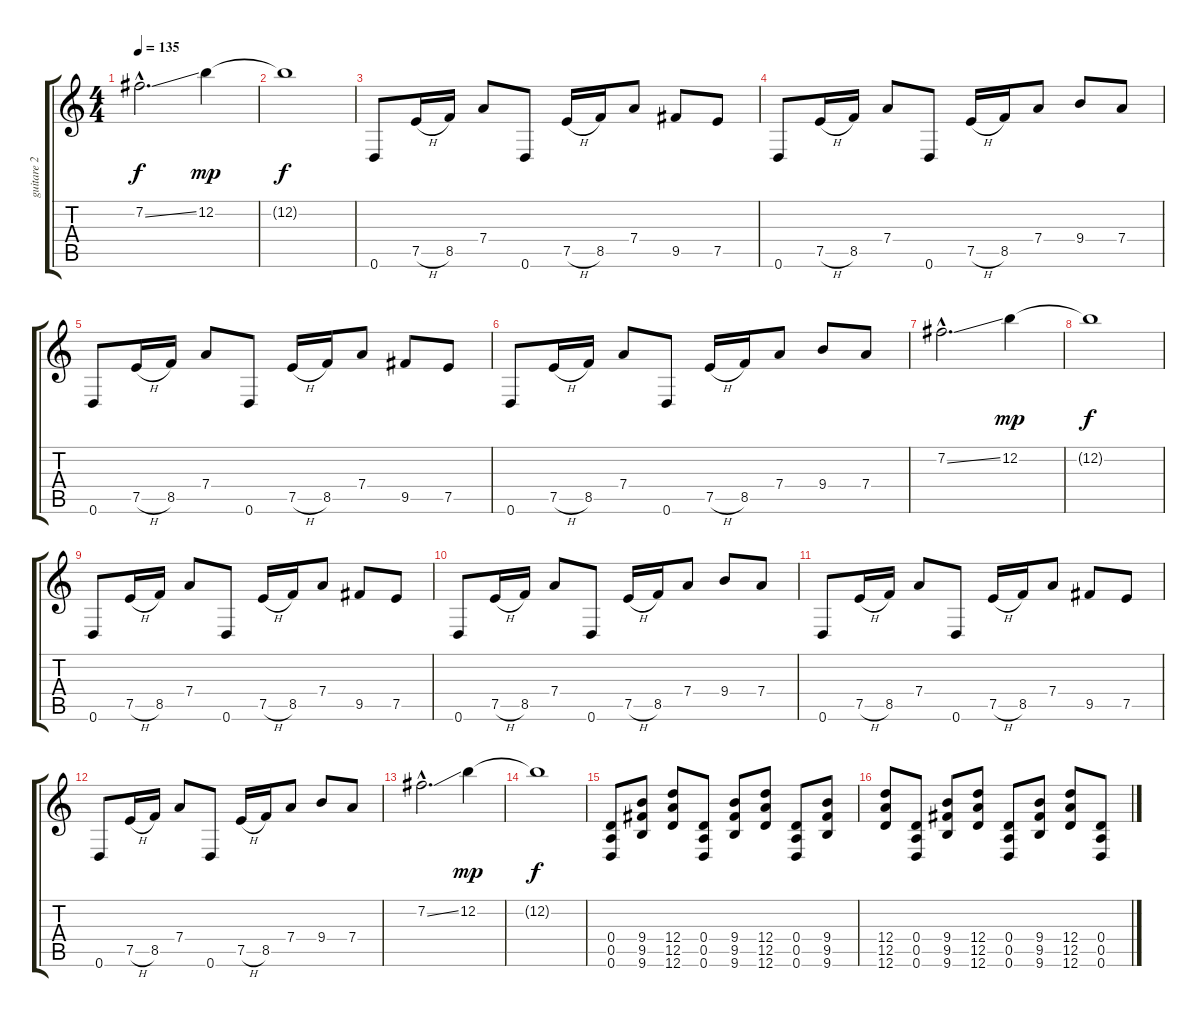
\track ("guitare 2" "guitare 2") {instrument electricguitarclean}
\staff {score tabs}
\tuning (E4 B3 G3 D3 A2 D2) {hide}
\ts (4 4)
\tempo 135
\clef g2
\ks c
7.2{ss hac}.2{d dy f} 12.2.4{dy mp} |
12.2{t}.1{dy f} |
0.6.8{instrument electricguitarjazz} 7.5{h}.16 8.5.16 7.4.8 0.6.8 7.5{h}.16 8.5.16 7.4.8 9.5.8 7.5.8 |
0.6.8 7.5{h}.16 8.5.16 7.4.8 0.6.8 7.5{h}.16 8.5.16 7.4.8 9.4.8 7.4.8 |
0.6.8{instrument electricguitarjazz} 7.5{h}.16 8.5.16 7.4.8 0.6.8 7.5{h}.16 8.5.16 7.4.8 9.5.8 7.5.8 |
0.6.8 7.5{h}.16 8.5.16 7.4.8 0.6.8 7.5{h}.16 8.5.16 7.4.8 9.4.8 7.4.8 |
7.2{ss hac}.2{d} 12.2.4{dy mp} |
12.2{t}.1{dy f} |
0.6.8{instrument electricguitarjazz} 7.5{h}.16 8.5.16 7.4.8 0.6.8 7.5{h}.16 8.5.16 7.4.8 9.5.8 7.5.8 |
0.6.8 7.5{h}.16 8.5.16 7.4.8 0.6.8 7.5{h}.16 8.5.16 7.4.8 9.4.8 7.4.8 |
0.6.8{instrument electricguitarjazz} 7.5{h}.16 8.5.16 7.4.8 0.6.8 7.5{h}.16 8.5.16 7.4.8 9.5.8 7.5.8 |
0.6.8 7.5{h}.16 8.5.16 7.4.8 0.6.8 7.5{h}.16 8.5.16 7.4.8 9.4.8 7.4.8 |
7.2{ss hac}.2{d} 12.2.4{dy mp} |
12.2{t}.1{dy f} |
(0.4 0.5 0.6).8{volume 14 instrument distortionguitar} (9.4 9.5 9.6).8 (12.4 12.5 12.6).8 (0.4 0.5 0.6).8 (9.4 9.5 9.6).8 (12.4 12.5 12.6).8 (0.4 0.5 0.6).8 (9.4 9.5 9.6).8 |
(12.4 12.5 12.6).8 (0.4 0.5 0.6).8 (9.4 9.5 9.6).8 (12.4 12.5 12.6).8 (0.4 0.5 0.6).8 (9.4 9.5 9.6).8 (12.4 12.5 12.6).8 (0.4 0.5 0.6).8
